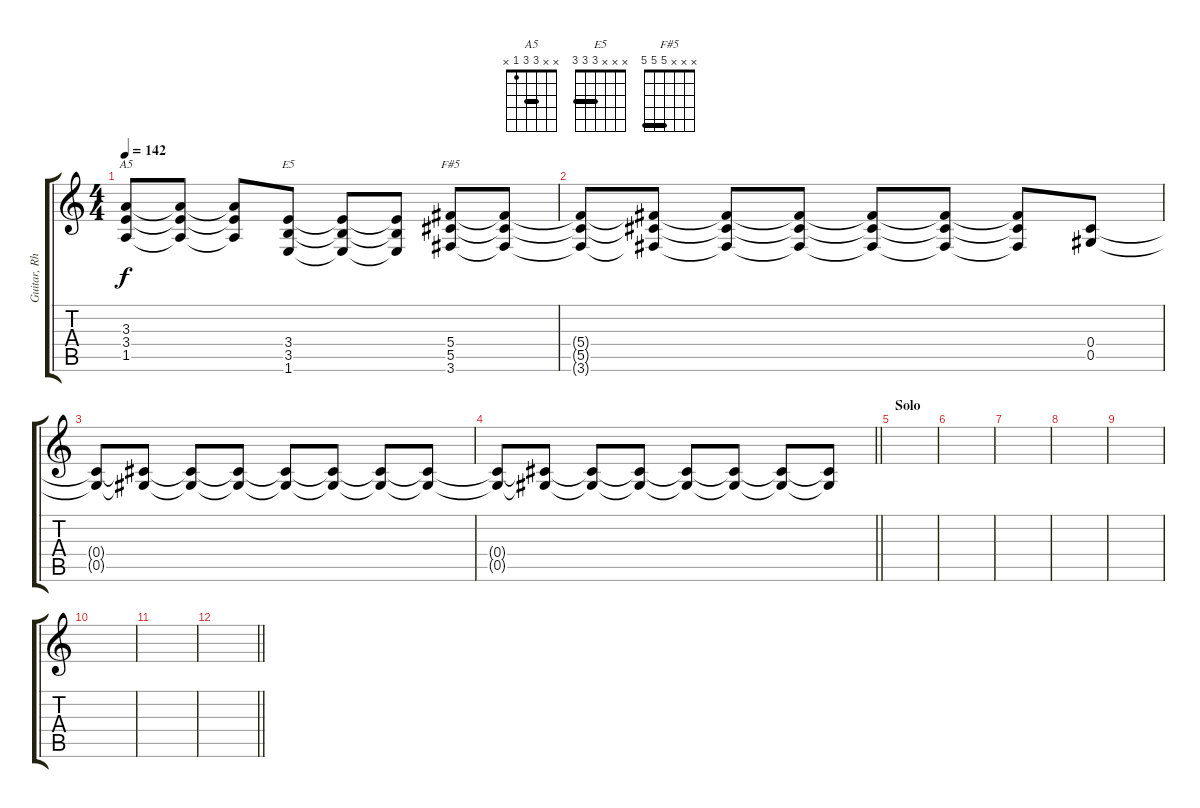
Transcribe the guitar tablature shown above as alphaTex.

\track ("Guitar, Rhythm" "Guitar, Rh") {instrument distortionguitar}
\staff {score tabs}
\tuning (Eb4 Bb3 Gb3 Db3 Ab2 Eb2) {hide}
\chord ("A5" x x 3 3 1 x) {barre 3}
\chord ("E5" x x x 3 3 3) {barre 3}
\chord ("F#5" x x x 5 5 5) {barre 5}
\ts (4 4)
\tempo 142
\clef g2
\ks c
(3.3 3.4 1.5).8{ch "A5" dy f} (3.3{t} 3.4{t} 1.5{t}).8 (3.3{t} 3.4{t} 1.5{t}).8 (3.4 3.5 1.6).8{ch "E5"} (3.4{t} 3.5{t} 1.6{t}).8 (3.4{t} 3.5{t} 1.6{t}).8 (5.4 5.5 3.6).8{ch "F#5"} (5.4{t} 5.5{t} 3.6{t}).8 |
(5.4{t} 5.5{t} 3.6{t}).8 (5.4{t} 5.5{t} 3.6{t}).8 (5.4{t} 5.5{t} 3.6{t}).8 (5.4{t} 5.5{t} 3.6{t}).8 (5.4{t} 5.5{t} 3.6{t}).8 (5.4{t} 5.5{t} 3.6{t}).8 (5.4{t} 5.5{t} 3.6{t}).8 (0.4 0.5).8 |
(0.4{t} 0.5{t}).8 (0.4{t} 0.5{t}).8 (0.4{t} 0.5{t}).8 (0.4{t} 0.5{t}).8 (0.4{t} 0.5{t}).8 (0.4{t} 0.5{t}).8 (0.4{t} 0.5{t}).8 (0.4{t} 0.5{t}).8 |
\barLineRight lightlight
(0.4{t} 0.5{t}).8 (0.4{t} 0.5{t}).8 (0.4{t} 0.5{t}).8 (0.4{t} 0.5{t}).8 (0.4{t} 0.5{t}).8 (0.4{t} 0.5{t}).8 (0.4{t} 0.5{t}).8 (0.4{t} 0.5{t}).8 |
\section ("" "Solo")
|
|
|
|
|
|
|
\barLineRight lightlight
